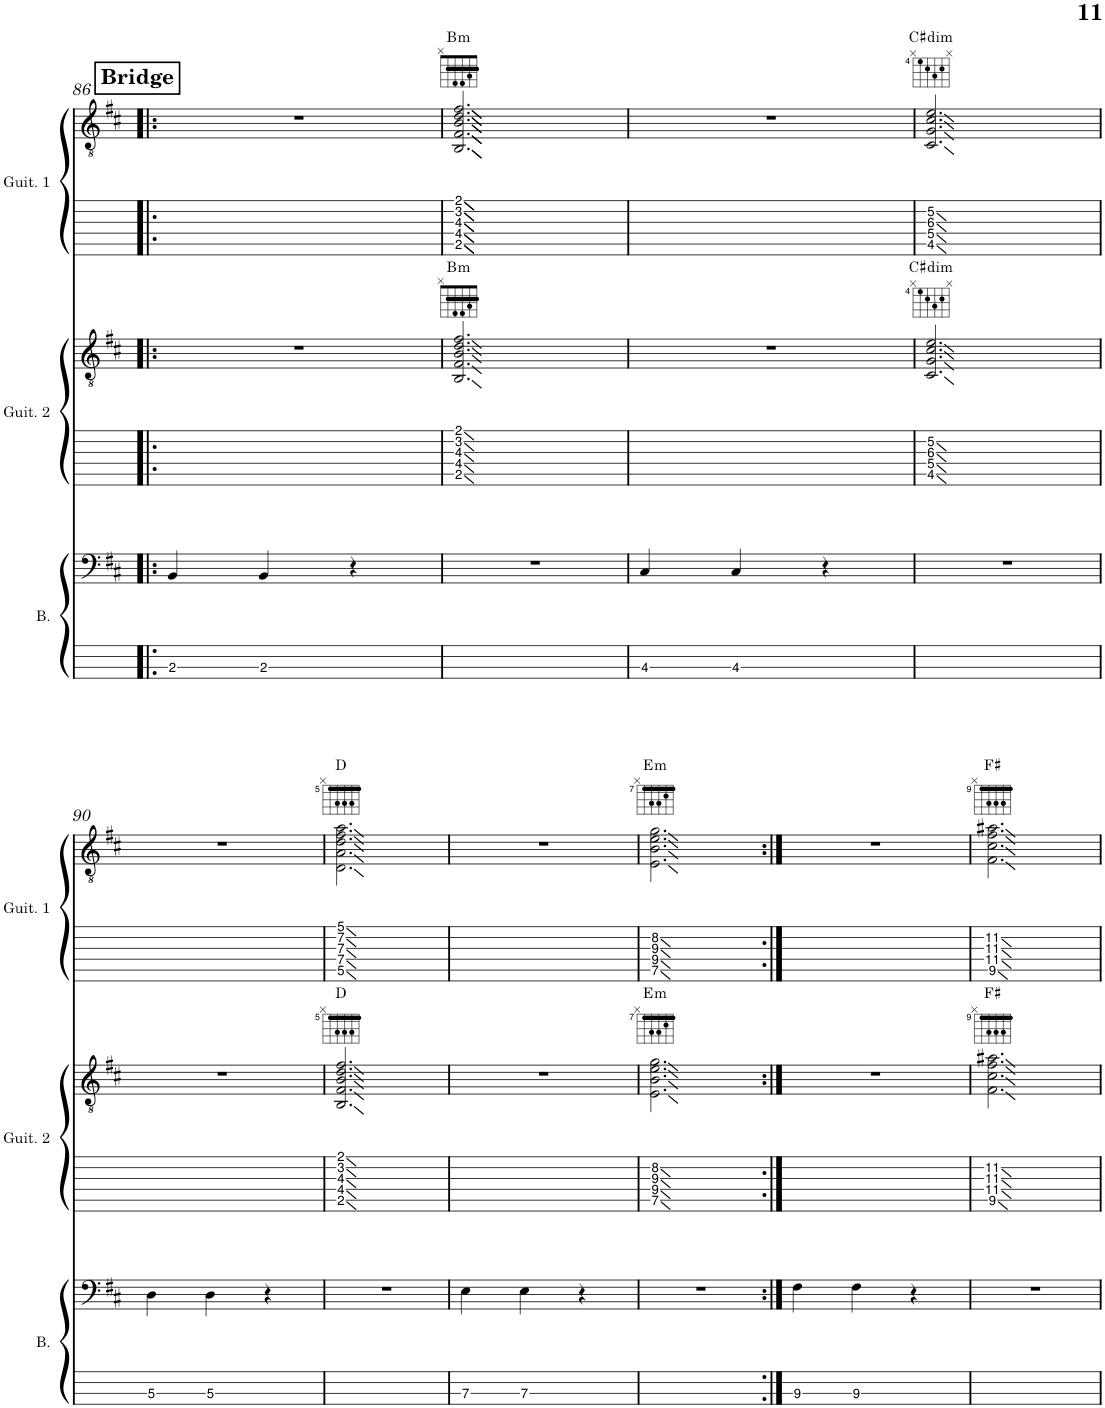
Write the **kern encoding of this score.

**kern	**kern	**kern	**kern	**harte	**kern	**kern	**harte
*part3	*part3	*part2	*part2	*part2	*part1	*part1	*part1
*staff6	*staff5	*staff4	*staff3	*	*staff2	*staff1	*
*I"Bass	*	*I"Guitar 2	*	*	*I"Guitar 1	*	*
*I'B.	*	*I'Guit. 2	*	*	*I'Guit. 1	*	*
!!LO:PB:g=z
*	*clefF4	*	*clefGv2	*	*	*clefGv2	*
*Trd7c12	*Trd7c12	*	*	*	*	*	*
*k[f#c#]	*k[f#c#]	*k[f#c#]	*k[f#c#]	*	*k[f#c#]	*k[f#c#]	*
*M3/4	*M3/4	*M3/4	*M3/4	*	*M3/4	*M3/4	*
!!LO:REH:place=s1:a:B:cj:t=Bridge
=86!|:	=86!|:	=86!|:	=86!|:	=86!|:	=86!|:	=86!|:	=86!|:
4BB	4BB/	2.r	2.r	.	2.r	2.r	.
4BB	4BB/	.	.	.	.	.	.
4r	4r	.	.	.	.	.	.
=87	=87	=87	=87	=87	=87	=87	=87
!	!	!	!	!LO:H:kt=m	!	!	!LO:H:kt=m
2.r	2.r	2.BB 2.F# 2.B 2.d 2.f#	2.BB/ 2.F#/ 2.B/ 2.d/ 2.f#/	B:min	2.BB 2.F# 2.B 2.d 2.f#	2.BB/ 2.F#/ 2.B/ 2.d/ 2.f#/	B:min
=88	=88	=88	=88	=88	=88	=88	=88
4C#	4C#/	2.r	2.r	.	2.r	2.r	.
4C#	4C#/	.	.	.	.	.	.
4r	4r	.	.	.	.	.	.
=89	=89	=89	=89	=89	=89	=89	=89
!	!	!	!	!LO:H:kt=dim	!	!	!LO:H:kt=dim
2.r	2.r	2.C# 2.G 2.c# 2.e	2.C#/ 2.G/ 2.c#/ 2.e/	C#:dim	2.C# 2.G 2.c# 2.e	2.C#/ 2.G/ 2.c#/ 2.e/	C#:dim
!!LO:LB:g=z
=90	=90	=90	=90	=90	=90	=90	=90
4D	4D\	2.r	2.r	.	2.r	2.r	.
4D	4D\	.	.	.	.	.	.
4r	4r	.	.	.	.	.	.
=91	=91	=91	=91	=91	=91	=91	=91
2.r	2.r	2.BB 2.F# 2.B 2.d 2.f#	2.BB/ 2.F#/ 2.B/ 2.d/ 2.f#/	D:maj	2.D 2.A 2.d 2.f# 2.a	2.D\ 2.A\ 2.d\ 2.f#\ 2.a\	D:maj
=92	=92	=92	=92	=92	=92	=92	=92
4E	4E\	2.r	2.r	.	2.r	2.r	.
4E	4E\	.	.	.	.	.	.
4r	4r	.	.	.	.	.	.
=93	=93	=93	=93	=93	=93	=93	=93
!	!	!	!	!LO:H:kt=m	!	!	!LO:H:kt=m
2.r	2.r	2.E 2.B 2.e 2.g	2.E\ 2.B\ 2.e\ 2.g\	E:min	2.E 2.B 2.e 2.g	2.E\ 2.B\ 2.e\ 2.g\	E:min
=94:|!	=94:|!	=94:|!	=94:|!	=94:|!	=94:|!	=94:|!	=94:|!
4F#	4F#\	2.r	2.r	.	2.r	2.r	.
4F#	4F#\	.	.	.	.	.	.
4r	4r	.	.	.	.	.	.
=95	=95	=95	=95	=95	=95	=95	=95
2.r	2.r	2.F# 2.c# 2.f# 2.a#X	2.F#\ 2.c#\ 2.f#\ 2.a#X\	F#:maj	2.F# 2.c# 2.f# 2.a#X	2.F#\ 2.c#\ 2.f#\ 2.a#X\	F#:maj
=	=	=	=	=	=	=	=
*-	*-	*-	*-	*-	*-	*-	*-
